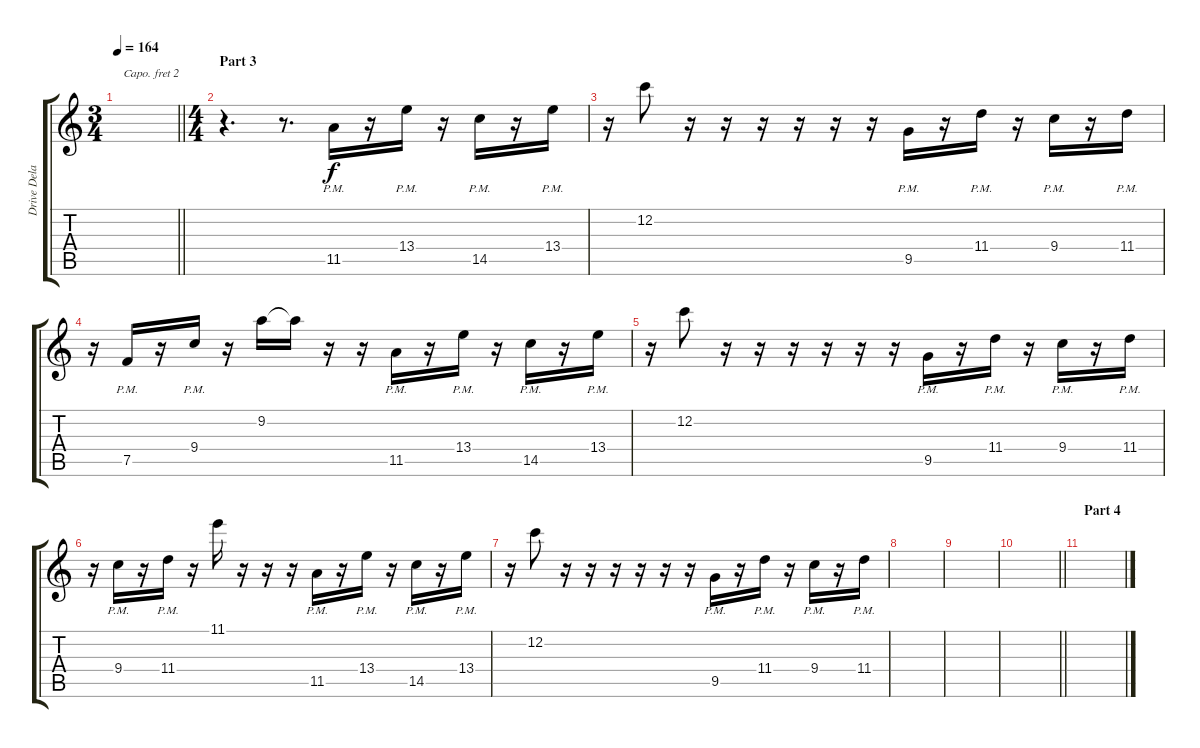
\track ("Drive Delay 3" "Drive Dela") {instrument overdrivenguitar}
\staff {score tabs}
\capo 2
\tuning (Eb4 Bb3 Gb3 Db3 Ab2 Eb2) {hide}
\ts (3 4)
\tempo 164
\clef g2
\barLineRight lightlight
\ks c
|
\ts (4 4)
\section ("" "Part 3")
r.4{d} r.8{d} 11.5{pm}.16 r.16 13.4{pm}.16 r.16 14.5{pm}.16 r.16 13.4{pm}.16 |
r.16 12.2.8 r.16 r.16 r.16 r.16 r.16 r.16 9.5{pm}.16 r.16 11.4{pm}.16 r.16 9.4{pm}.16 r.16 11.4{pm}.16 |
r.16 7.5{pm}.16 r.16 9.4{pm}.16 r.16 9.2.16 9.2{t}.16 r.16 r.16 11.5{pm}.16 r.16 13.4{pm}.16 r.16 14.5{pm}.16 r.16 13.4{pm}.16 |
r.16 12.2.8 r.16 r.16 r.16 r.16 r.16 r.16 9.5{pm}.16 r.16 11.4{pm}.16 r.16 9.4{pm}.16 r.16 11.4{pm}.16 |
r.16 9.4{pm}.16 r.16 11.4{pm}.16 r.16 11.1.16 r.16 r.16 r.16 11.5{pm}.16 r.16 13.4{pm}.16 r.16 14.5{pm}.16 r.16 13.4{pm}.16 |
r.16 12.2.8 r.16 r.16 r.16 r.16 r.16 r.16 9.5{pm}.16 r.16 11.4{pm}.16 r.16 9.4{pm}.16 r.16 11.4{pm}.16 |
|
|
\barLineRight lightlight
|
\section ("" "Part 4")
